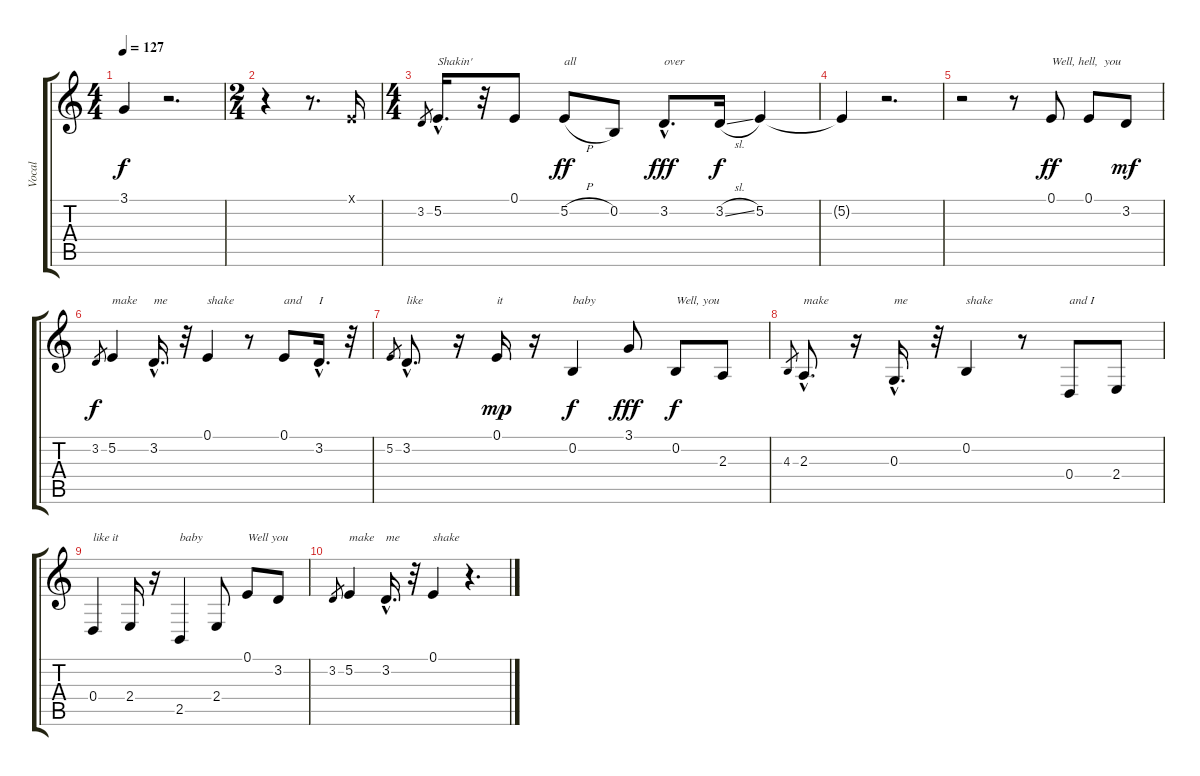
\track ("Vocal" "Vocal") {instrument altosax}
\staff {score tabs}
\tuning (E4 B3 G3 D3 A2 E2) {hide}
\ts (4 4)
\tempo 127
\clef g2
\ks c
3.1{t}.4{dy f} r.2{d} |
\ts (2 4)
r.4 r.8{d} 0.1{x}.16 |
\ts (4 4)
3.2.8{gr} 5.2{hac}.16{d txt "Shakin'"} r.32 0.1.8 5.2{h}.8{txt "all" dy ff} 0.2.8 3.2{hac}.8{d txt "over" dy fff} 3.2{sl}.16{dy f} 5.2.4 |
5.2{t}.4 r.2{d} |
r.2 r.8 0.1.8{txt "Well, hell,  you" dy ff} 0.1.8 3.2.8{dy mf} |
3.2.8{gr dy f} 5.2.4{txt "make"} 3.2{hac}.16{d txt "me"} r.32 0.1.4{txt "shake"} r.8 0.1.8{txt "and"} 3.2{hac}.16{d txt "I"} r.32 |
5.2.8{gr} 3.2{hac}.8{d txt "like" volume 0} r.16 0.1.16{txt "it" dy mp} r.16 0.2.4{txt "baby" dy f} 3.1.8{dy fff} 0.2.8{txt "Well, you" dy f} 2.3.8 |
4.3.8{gr} 2.3{hac}.8{d txt "make"} r.16 0.3{hac}.16{d txt "me"} r.32 0.2.4{txt "shake"} r.8 0.4.8{txt "and I"} 2.4.8 |
0.4.4{txt "like it"} 2.4.16 r.16 2.5.4{txt "baby"} 2.4.8 0.1.8{txt "Well you"} 3.2.8 |
3.2.8{gr} 5.2.4{txt "make"} 3.2{hac}.16{d txt "me"} r.32 0.1.4{txt "shake"} r.4{d}
